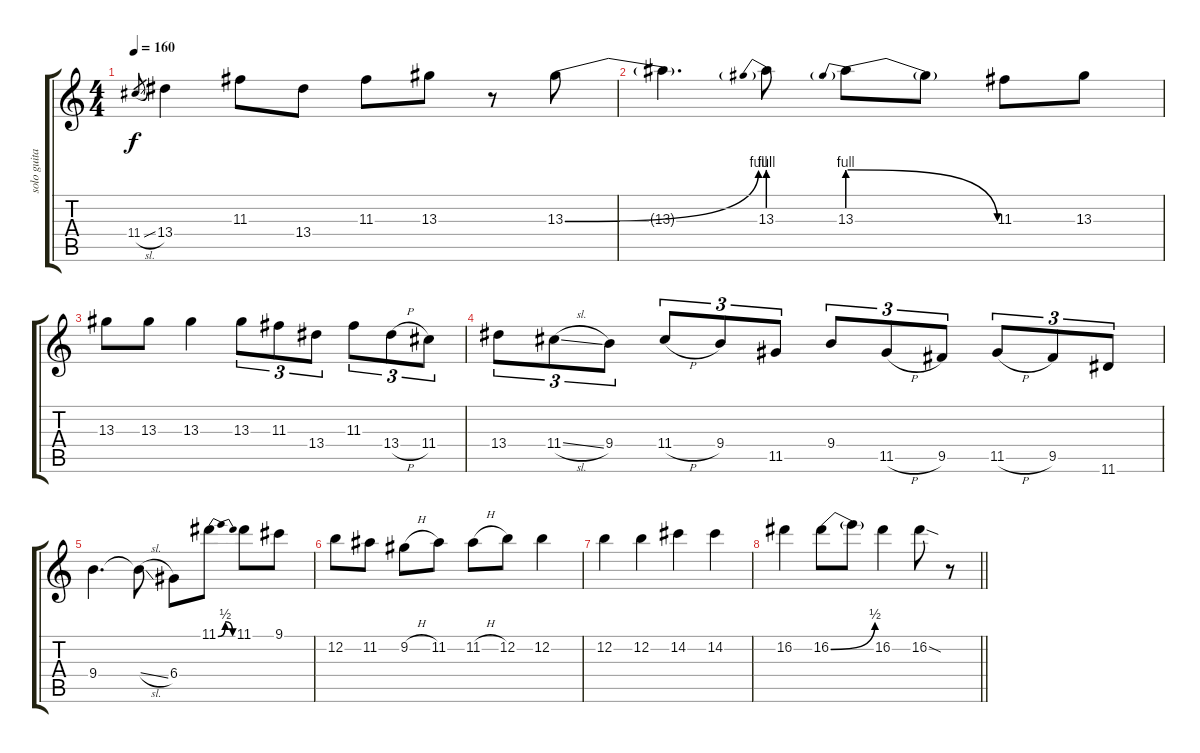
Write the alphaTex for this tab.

\track ("solo guitar" "solo guita") {instrument distortionguitar}
\staff {score tabs}
\tuning (E4 B3 G3 D3 A2 E2) {hide}
\ts (4 4)
\tempo 160
\clef g2
\ks c
11.4{sl}.8{gr dy f} 13.4.4 11.3.8 13.4.8 11.3.8 13.3.8 r.8 13.3{be (bend 0 0 60 4)}.8 |
13.3{t}.4{d} 13.3{be (prebend 0 4 60 4)}.8 13.3{be (prebendrelease 0 4 60 0)}.8 13.3{t}.8 11.3.8 13.3.8 |
13.3.8 13.3.8 13.3.4 13.3.8{tu (3 2)} 11.3.8{tu (3 2)} 13.4.8{tu (3 2)} 11.3.8{tu (3 2)} 13.4{h}.8{tu (3 2)} 11.4.8{tu (3 2)} |
13.4.8{tu (3 2)} 11.4{sl}.8{tu (3 2)} 9.4.8{tu (3 2)} 11.4{h}.8{tu (3 2)} 9.4.8{tu (3 2)} 11.5.8{tu (3 2)} 9.4.8{tu (3 2)} 11.5{h}.8{tu (3 2)} 9.5.8{tu (3 2)} 11.5{h}.8{tu (3 2)} 9.5.8{tu (3 2)} 11.6.8{tu (3 2)} |
9.4.4{d} 9.4{sl t}.8 6.4.8 11.1{be (bendrelease 0 0 30 2 30 2 60 0)}.8 11.1.8 9.1.8 |
12.2.8 11.2.8 9.2{h}.8 11.2.8 11.2{h}.8 12.2.8 12.2.4 |
12.2.4 12.2.4 14.2.4 14.2.4 |
\barLineRight lightlight
16.2.4 16.2{be (bend 0 0 60 2)}.8 16.2{t}.8 16.2.4 16.2{sod}.8 r.8
